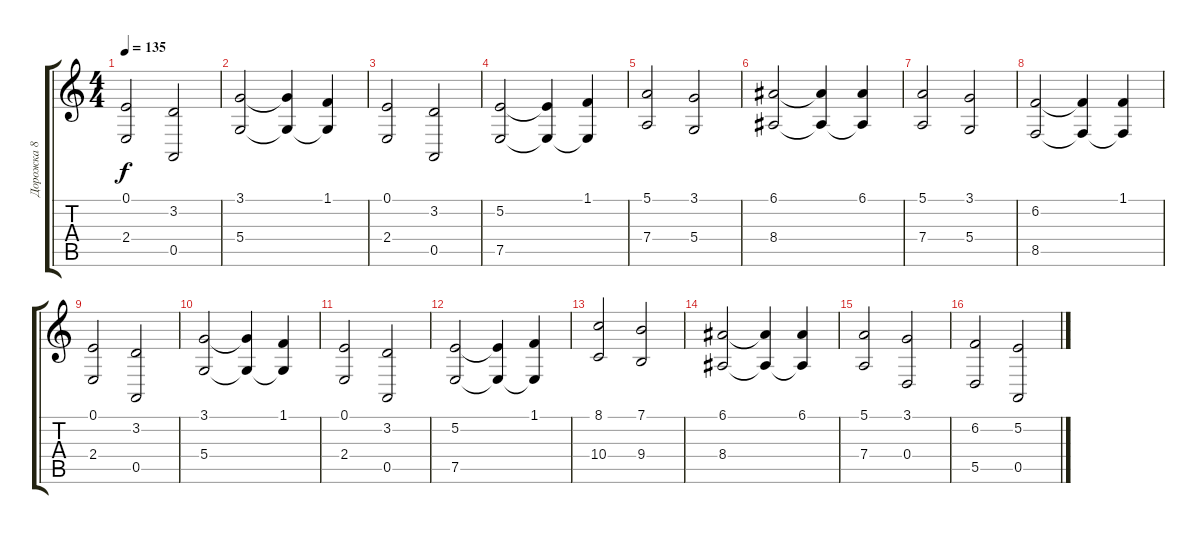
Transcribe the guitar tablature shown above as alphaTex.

\track ("Дорожка 8" "Дорожка 8") {instrument stringensemble2}
\staff {score tabs}
\tuning (E4 B3 G3 D3 A2 E2) {hide}
\ts (4 4)
\tempo 135
\clef g2
\ks c
(0.1 2.4).2{dy f} (3.2 0.5).2 |
(3.1 5.4).2 (3.1{t} 5.4{t}).4 (1.1 5.4{t}).4 |
(0.1 2.4).2 (3.2 0.5).2 |
(5.2 7.5).2 (5.2{t} 7.5{t}).4 (1.1 7.5{t}).4 |
(5.1 7.4).2 (3.1 5.4).2 |
(6.1 8.4).2 (6.1{t} 8.4{t}).4 (6.1 8.4{t}).4 |
(5.1 7.4).2 (3.1 5.4).2 |
(6.2 8.5).2 (6.2{t} 8.5{t}).4 (1.1 8.5{t}).4 |
(0.1 2.4).2 (3.2 0.5).2 |
(3.1 5.4).2 (3.1{t} 5.4{t}).4 (1.1 5.4{t}).4 |
(0.1 2.4).2 (3.2 0.5).2 |
(5.2 7.5).2 (5.2{t} 7.5{t}).4 (1.1 7.5{t}).4 |
(8.1 10.4).2 (7.1 9.4).2 |
(6.1 8.4).2 (6.1{t} 8.4{t}).4 (6.1 8.4{t}).4 |
(5.1 7.4).2 (3.1 0.4).2 |
(6.2 5.5).2 (5.2 0.5).2
